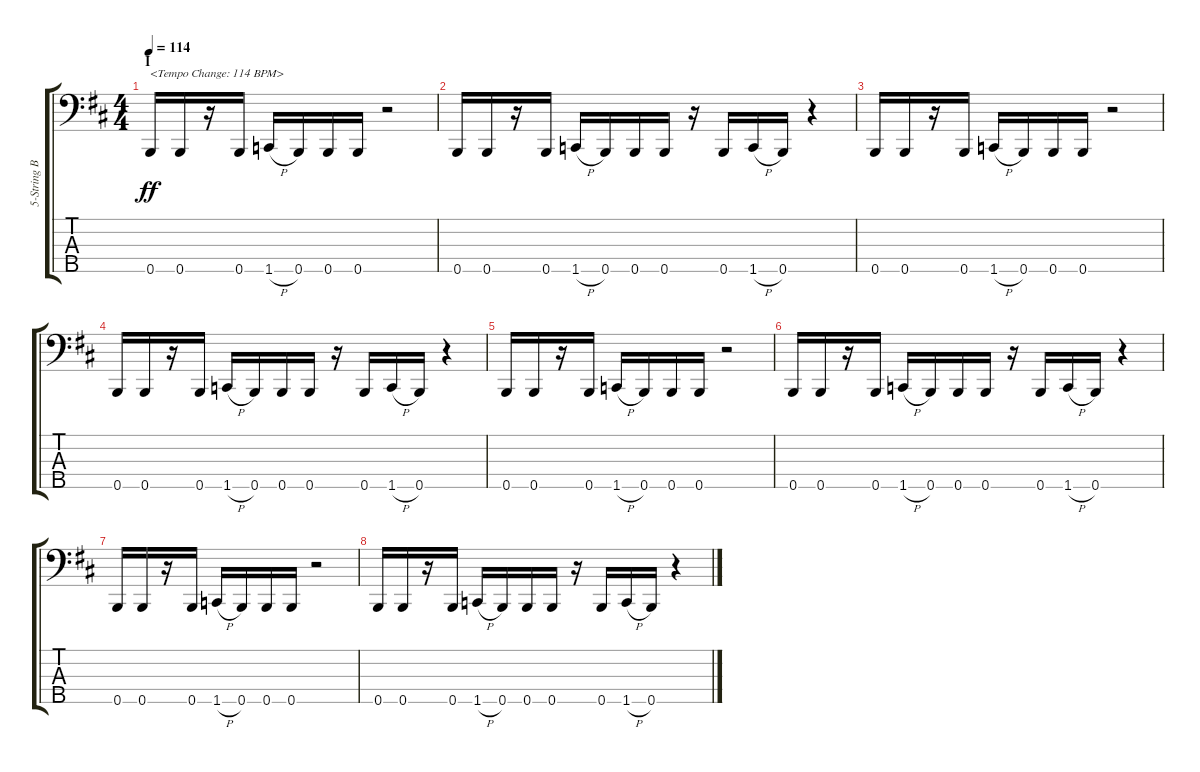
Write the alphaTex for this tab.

\track ("5-String Bass" "5-String B") {instrument electricbasspick}
\staff {score tabs}
\tuning (G2 D2 A1 E1 B0) {hide}
\ts (4 4)
\section ("" "I")
\tempo 114
\clef f4
\ks d
0.5.16{txt "<Tempo Change: 114 BPM>" dy ff} 0.5.16 r.16 0.5.16 1.5{h}.16 0.5.16 0.5.16 0.5.16 r.2 |
0.5.16 0.5.16 r.16 0.5.16 1.5{h}.16 0.5.16 0.5.16 0.5.16 r.16 0.5.16 1.5{h}.16 0.5.16 r.4 |
0.5.16 0.5.16 r.16 0.5.16 1.5{h}.16 0.5.16 0.5.16 0.5.16 r.2 |
0.5.16 0.5.16 r.16 0.5.16 1.5{h}.16 0.5.16 0.5.16 0.5.16 r.16 0.5.16 1.5{h}.16 0.5.16 r.4 |
0.5.16 0.5.16 r.16 0.5.16 1.5{h}.16 0.5.16 0.5.16 0.5.16 r.2 |
0.5.16 0.5.16 r.16 0.5.16 1.5{h}.16 0.5.16 0.5.16 0.5.16 r.16 0.5.16 1.5{h}.16 0.5.16 r.4 |
0.5.16 0.5.16 r.16 0.5.16 1.5{h}.16 0.5.16 0.5.16 0.5.16 r.2 |
0.5.16 0.5.16 r.16 0.5.16 1.5{h}.16 0.5.16 0.5.16 0.5.16 r.16 0.5.16 1.5{h}.16 0.5.16 r.4
